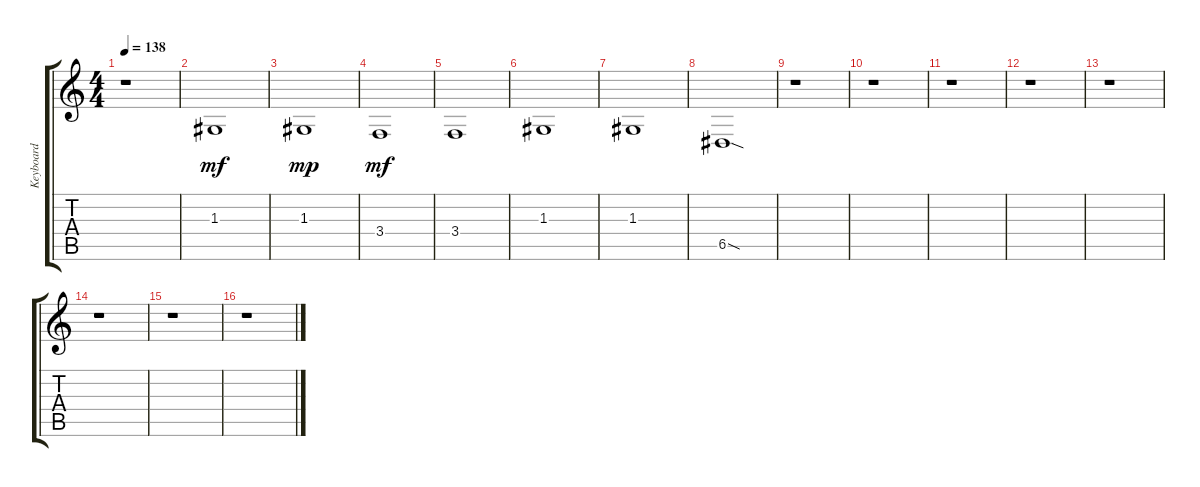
\track ("Keyboard" "Keyboard") {instrument pad3polysynth}
\staff {score tabs}
\tuning (E4 B3 G3 D3 A2 E2) {hide}
\ts (4 4)
\tempo 138
\clef g2
\ks c
r.1{dy mf instrument pad3polysynth} |
1.3.1 |
1.3.1{dy mp} |
3.4.1{dy mf} |
3.4.1 |
1.3.1 |
1.3.1 |
6.5{sod}.1 |
r.1 |
r.1 |
r.1 |
r.1 |
r.1 |
r.1 |
r.1 |
r.1
